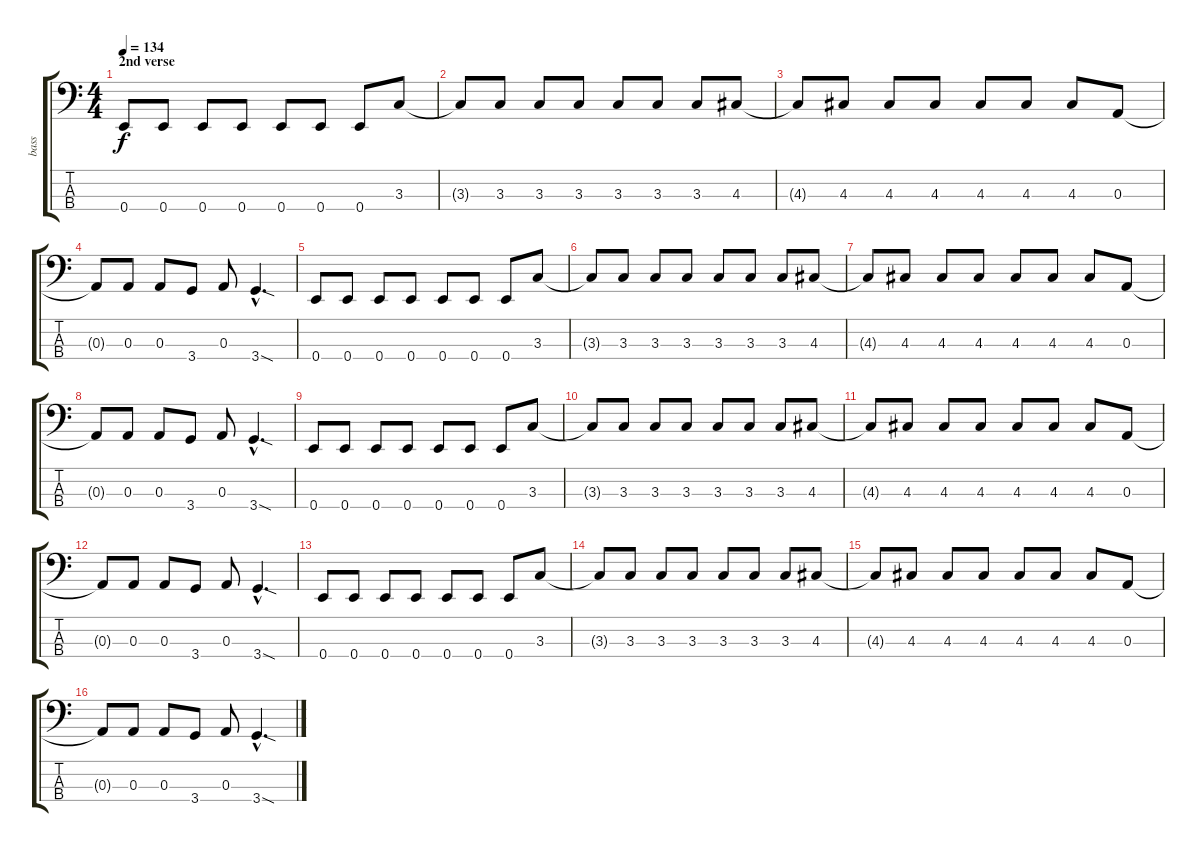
\track ("bass" "bass") {instrument electricbassfinger}
\staff {score tabs}
\tuning (G2 D2 A1 E1) {hide}
\ts (4 4)
\section ("" "2nd verse")
\tempo 134
\clef f4
\ks c
0.4.8{dy f volume 16} 0.4.8 0.4.8 0.4.8 0.4.8 0.4.8 0.4.8 3.3.8 |
3.3{t}.8 3.3.8 3.3.8 3.3.8 3.3.8 3.3.8 3.3.8 4.3.8 |
4.3{t}.8 4.3.8 4.3.8 4.3.8 4.3.8 4.3.8 4.3.8 0.3.8 |
0.3{t}.8 0.3.8 0.3.8 3.4.8 0.3.8 3.4{sod hac}.4{d} |
\section ("" "")
0.4.8 0.4.8 0.4.8 0.4.8 0.4.8 0.4.8 0.4.8 3.3.8 |
3.3{t}.8 3.3.8 3.3.8 3.3.8 3.3.8 3.3.8 3.3.8 4.3.8 |
4.3{t}.8 4.3.8 4.3.8 4.3.8 4.3.8 4.3.8 4.3.8 0.3.8 |
0.3{t}.8 0.3.8 0.3.8 3.4.8 0.3.8 3.4{sod hac}.4{d} |
\section ("" "")
0.4.8 0.4.8 0.4.8 0.4.8 0.4.8 0.4.8 0.4.8 3.3.8 |
3.3{t}.8 3.3.8 3.3.8 3.3.8 3.3.8 3.3.8 3.3.8 4.3.8 |
4.3{t}.8 4.3.8 4.3.8 4.3.8 4.3.8 4.3.8 4.3.8 0.3.8 |
0.3{t}.8 0.3.8 0.3.8 3.4.8 0.3.8 3.4{sod hac}.4{d} |
\section ("" "")
0.4.8 0.4.8 0.4.8 0.4.8 0.4.8 0.4.8 0.4.8 3.3.8 |
3.3{t}.8 3.3.8 3.3.8 3.3.8 3.3.8 3.3.8 3.3.8 4.3.8 |
4.3{t}.8 4.3.8 4.3.8 4.3.8 4.3.8 4.3.8 4.3.8 0.3.8 |
0.3{t}.8 0.3.8 0.3.8 3.4.8 0.3.8 3.4{sod hac}.4{d}
